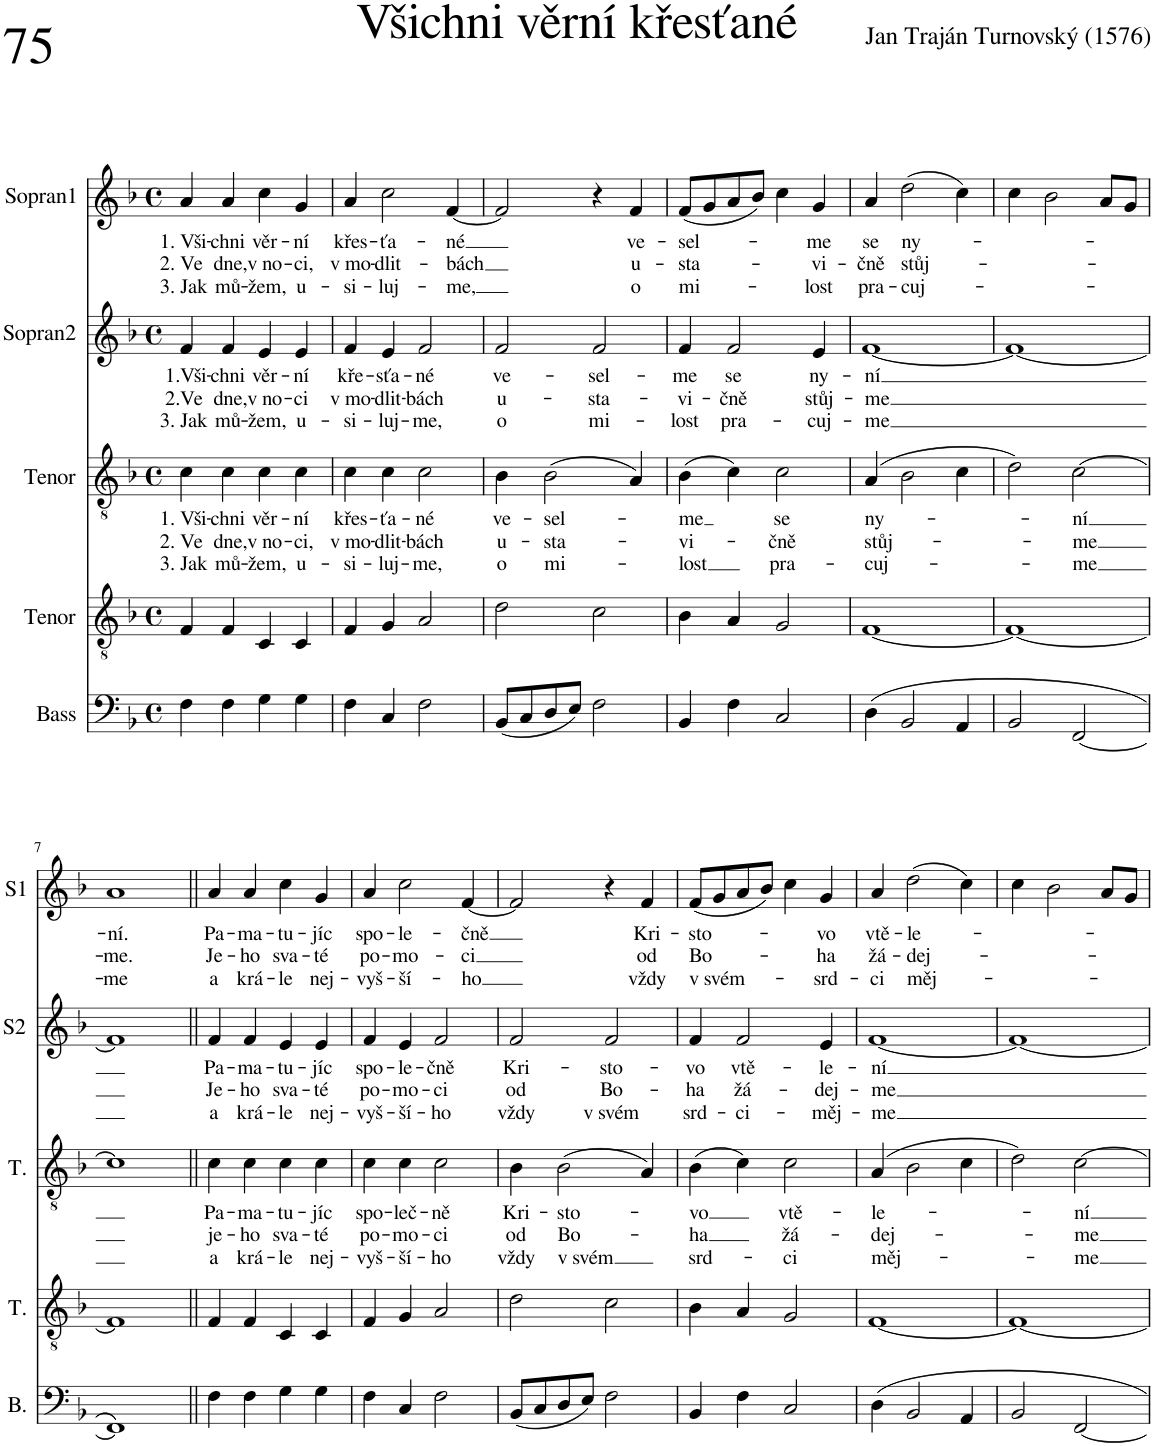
**kern	**kern	**kern	**text	**text	**text	**kern	**text	**text	**text	**kern	**text	**text	**text
*part5	*part4	*part3	*part3	*part3	*part3	*part2	*part2	*part2	*part2	*part1	*part1	*part1	*part1
*staff5	*staff4	*staff3	*staff3	*staff3	*staff3	*staff2	*staff2	*staff2	*staff2	*staff1	*staff1	*staff1	*staff1
*I"Bass	*I"Tenor	*I"Tenor	*	*	*	*I"Sopran2	*	*	*	*I"Sopran1	*	*	*
*I'B.	*I'T.	*I'T.	*	*	*	*I'S2	*	*	*	*I'S1	*	*	*
*clefF4	*clefGv2	*clefGv2	*	*	*	*clefG2	*	*	*	*clefG2	*	*	*
*k[b-]	*k[b-]	*k[b-]	*	*	*	*k[b-]	*	*	*	*k[b-]	*	*	*
*M4/4	*M4/4	*M4/4	*	*	*	*M4/4	*	*	*	*M4/4	*	*	*
*met(c)	*met(c)	*met(c)	*	*	*	*met(c)	*	*	*	*met(c)	*	*	*
=1	=1	=1	=1	=1	=1	=1	=1	=1	=1	=1	=1	=1	=1
!	!	!	!LO:LY:b	!LO:LY:b	!LO:LY:b	!	!LO:LY:b	!LO:LY:b	!LO:LY:b	!	!LO:LY:b	!LO:LY:b	!LO:LY:b
4F\	4F/	4c\	1. Vši-	2. Ve	3. Jak	4f/	1.Vši-	2.Ve	3. Jak	4a/	1. Vši-	2. Ve	3. Jak
!	!	!	!LO:LY:b	!LO:LY:b	!LO:LY:b	!	!LO:LY:b	!LO:LY:b	!LO:LY:b	!	!LO:LY:b	!LO:LY:b	!LO:LY:b
4F\	4F/	4c\	-chni	dne,	mů-	4f/	-chni	dne,	mů-	4a/	-chni	dne,	mů-
!	!	!	!LO:LY:b	!LO:LY:b	!LO:LY:b	!	!LO:LY:b	!LO:LY:b	!LO:LY:b	!	!LO:LY:b	!LO:LY:b	!LO:LY:b
4G\	4C/	4c\	věr-	v no-	-žem,	4e/	věr-	v no-	-žem,	4cc\	věr-	v no-	-žem,
!	!	!	!LO:LY:b	!LO:LY:b	!LO:LY:b	!	!LO:LY:b	!LO:LY:b	!LO:LY:b	!	!LO:LY:b	!LO:LY:b	!LO:LY:b
4G\	4C/	4c\	-ní	-ci,	u-	4e/	-ní	-ci	u-	4g/	-ní	-ci,	u-
=2	=2	=2	=2	=2	=2	=2	=2	=2	=2	=2	=2	=2	=2
!	!	!	!LO:LY:b	!LO:LY:b	!LO:LY:b	!	!LO:LY:b	!LO:LY:b	!LO:LY:b	!	!LO:LY:b	!LO:LY:b	!LO:LY:b
4F\	4F/	4c\	křes-	v mo-	-si-	4f/	kře-	v mo-	-si-	4a/	křes-	v mo-	-si-
!	!	!	!LO:LY:b	!LO:LY:b	!LO:LY:b	!	!LO:LY:b	!LO:LY:b	!LO:LY:b	!	!LO:LY:b	!LO:LY:b	!LO:LY:b
4C/	4G/	4c\	-ťa-	-dlit-	-luj-	4e/	-sťa-	-dlit-	-luj-	2cc\	-ťa-	-dlit-	-luj-
!	!	!	!LO:LY:b	!LO:LY:b	!LO:LY:b	!	!LO:LY:b	!LO:LY:b	!LO:LY:b	!	!	!	!
2F\	2A/	2c\	-né	-bách	-me,	2f/	-né	-bách	-me,	.	.	.	.
!	!	!	!	!	!	!	!	!	!	!	!LO:LY:b	!LO:LY:b	!LO:LY:b
.	.	.	.	.	.	.	.	.	.	[4f/	-né	-bách	-me,
=3	=3	=3	=3	=3	=3	=3	=3	=3	=3	=3	=3	=3	=3
!	!	!	!LO:LY:b	!LO:LY:b	!LO:LY:b	!	!LO:LY:b	!LO:LY:b	!LO:LY:b	!	!	!	!
(8BB-/L	2d\	4B-\	ve-	u-	o	2f/	ve-	u-	o	2f/]	.	.	.
8C/	.	.	.	.	.	.	.	.	.	.	.	.	.
!	!	!	!LO:LY:b	!LO:LY:b	!LO:LY:b	!	!	!	!	!	!	!	!
8D/	.	(2B-\	-sel-	-sta-	mi-	.	.	.	.	.	.	.	.
8E/J)	.	.	.	.	.	.	.	.	.	.	.	.	.
!	!	!	!	!	!	!	!LO:LY:b	!LO:LY:b	!LO:LY:b	!	!	!	!
2F\	2c\	.	.	.	.	2f/	-sel-	-sta-	mi-	4r	.	.	.
!	!	!	!	!	!	!	!	!	!	!	!LO:LY:b	!LO:LY:b	!LO:LY:b
.	.	4A/)	.	.	.	.	.	.	.	4f/	ve-	u-	o
=4	=4	=4	=4	=4	=4	=4	=4	=4	=4	=4	=4	=4	=4
!	!	!	!LO:LY:b	!LO:LY:b	!LO:LY:b	!	!LO:LY:b	!LO:LY:b	!LO:LY:b	!	!LO:LY:b	!LO:LY:b	!LO:LY:b
4BB-/	4B-\	(4B-\	-me	-vi-	-lost	4f/	-me	-vi-	-lost	(8f/L	-sel-	-sta-	mi-
.	.	.	.	.	.	.	.	.	.	8g/	.	.	.
!	!	!	!	!	!	!	!LO:LY:b	!LO:LY:b	!LO:LY:b	!	!	!	!
4F\	4A/	4c\)	.	.	.	2f/	se	-čně	pra-	8a/	.	.	.
.	.	.	.	.	.	.	.	.	.	8b-/J)	.	.	.
!	!	!	!LO:LY:b	!LO:LY:b	!LO:LY:b	!	!	!	!	!	!	!	!
2C/	2G/	2c\	se	-čně	pra-	.	.	.	.	4cc\	.	.	.
!	!	!	!	!	!	!	!LO:LY:b	!LO:LY:b	!LO:LY:b	!	!LO:LY:b	!LO:LY:b	!LO:LY:b
.	.	.	.	.	.	4e/	ny-	stůj-	-cuj-	4g/	-me	-vi-	lost
=5	=5	=5	=5	=5	=5	=5	=5	=5	=5	=5	=5	=5	=5
!	!	!	!LO:LY:b	!LO:LY:b	!LO:LY:b	!	!LO:LY:b	!LO:LY:b	!LO:LY:b	!	!LO:LY:b	!LO:LY:b	!LO:LY:b
(4D\	[1F	(4A/	ny-	stůj-	-cuj-	[1f	-ní	-me	-me	4a/	se	-čně	pra-
!	!	!	!	!	!	!	!	!	!	!	!LO:LY:b	!LO:LY:b	!LO:LY:b
2BB-/	.	2B-\	.	.	.	.	.	.	.	(2dd\	ny-	stůj-	-cuj-
4AA/	.	4c\	.	.	.	.	.	.	.	4cc\)	.	.	.
=6	=6	=6	=6	=6	=6	=6	=6	=6	=6	=6	=6	=6	=6
2BB-/	1F_	2d\)	.	.	.	1f_	.	.	.	4cc\	.	.	.
.	.	.	.	.	.	.	.	.	.	2b-\	.	.	.
!	!	!	!LO:LY:b	!LO:LY:b	!LO:LY:b	!	!	!	!	!	!	!	!
[2FF/	.	[2c\	-ní	-me	-me	.	.	.	.	.	.	.	.
.	.	.	.	.	.	.	.	.	.	8a/L	.	.	.
.	.	.	.	.	.	.	.	.	.	8g/J	.	.	.
!!LO:LB:g=z
=7	=7	=7	=7	=7	=7	=7	=7	=7	=7	=7	=7	=7	=7
!	!	!	!	!	!	!	!	!	!	!	!LO:LY:b	!LO:LY:b	!LO:LY:b
1FF])	1F]	1c]	.	.	.	1f]	.	.	.	1a	-ní.	-me.	me
=8||	=8||	=8||	=8||	=8||	=8||	=8||	=8||	=8||	=8||	=8||	=8||	=8||	=8||
!	!	!	!LO:LY:b	!LO:LY:b	!LO:LY:b	!	!LO:LY:b	!LO:LY:b	!LO:LY:b	!	!LO:LY:b	!LO:LY:b	!LO:LY:b
4F\	4F/	4c\	Pa-	je-	a	4f/	Pa-	Je-	a	4a/	Pa-	Je-	a
!	!	!	!LO:LY:b	!LO:LY:b	!LO:LY:b	!	!LO:LY:b	!LO:LY:b	!LO:LY:b	!	!LO:LY:b	!LO:LY:b	!LO:LY:b
4F\	4F/	4c\	-ma-	-ho	krá-	4f/	-ma-	-ho	krá-	4a/	-ma-	-ho	krá-
!	!	!	!LO:LY:b	!LO:LY:b	!LO:LY:b	!	!LO:LY:b	!LO:LY:b	!LO:LY:b	!	!LO:LY:b	!LO:LY:b	!LO:LY:b
4G\	4C/	4c\	-tu-	sva-	-le	4e/	-tu-	sva-	-le	4cc\	-tu-	sva-	-le
!	!	!	!LO:LY:b	!LO:LY:b	!LO:LY:b	!	!LO:LY:b	!LO:LY:b	!LO:LY:b	!	!LO:LY:b	!LO:LY:b	!LO:LY:b
4G\	4C/	4c\	-jíc	-té	nej-	4e/	-jíc	-té	nej-	4g/	-jíc	-té	nej-
=9	=9	=9	=9	=9	=9	=9	=9	=9	=9	=9	=9	=9	=9
!	!	!	!LO:LY:b	!LO:LY:b	!LO:LY:b	!	!LO:LY:b	!LO:LY:b	!LO:LY:b	!	!LO:LY:b	!LO:LY:b	!LO:LY:b
4F\	4F/	4c\	spo-	po-	-vyš-	4f/	spo-	po-	-vyš-	4a/	spo-	po-	-vyš-
!	!	!	!LO:LY:b	!LO:LY:b	!LO:LY:b	!	!LO:LY:b	!LO:LY:b	!LO:LY:b	!	!LO:LY:b	!LO:LY:b	!LO:LY:b
4C/	4G/	4c\	-leč-	-mo-	-ší-	4e/	-le-	-mo-	-ší-	2cc\	-le-	-mo-	-ší-
!	!	!	!LO:LY:b	!LO:LY:b	!LO:LY:b	!	!LO:LY:b	!LO:LY:b	!LO:LY:b	!	!	!	!
2F\	2A/	2c\	-ně	-ci	-ho	2f/	-čně	-ci	-ho	.	.	.	.
!	!	!	!	!	!	!	!	!	!	!	!LO:LY:b	!LO:LY:b	!LO:LY:b
.	.	.	.	.	.	.	.	.	.	[4f/	-čně	-ci	-ho
=10	=10	=10	=10	=10	=10	=10	=10	=10	=10	=10	=10	=10	=10
!	!	!	!LO:LY:b	!LO:LY:b	!LO:LY:b	!	!LO:LY:b	!LO:LY:b	!LO:LY:b	!	!	!	!
(8BB-/L	2d\	4B-\	Kri-	od	vždy	2f/	Kri-	od	vždy	2f/]	.	.	.
8C/	.	.	.	.	.	.	.	.	.	.	.	.	.
!	!	!	!LO:LY:b	!LO:LY:b	!LO:LY:b	!	!	!	!	!	!	!	!
8D/	.	(2B-\	-sto-	Bo-	v svém	.	.	.	.	.	.	.	.
8E/J)	.	.	.	.	.	.	.	.	.	.	.	.	.
!	!	!	!	!	!	!	!LO:LY:b	!LO:LY:b	!LO:LY:b	!	!	!	!
2F\	2c\	.	.	.	.	2f/	-sto-	Bo-	v svém	4r	.	.	.
!	!	!	!	!	!	!	!	!	!	!	!LO:LY:b	!LO:LY:b	!LO:LY:b
.	.	4A/)	.	.	.	.	.	.	.	4f/	Kri-	od	vždy
=11	=11	=11	=11	=11	=11	=11	=11	=11	=11	=11	=11	=11	=11
!	!	!	!LO:LY:b	!LO:LY:b	!LO:LY:b	!	!LO:LY:b	!LO:LY:b	!LO:LY:b	!	!LO:LY:b	!LO:LY:b	!LO:LY:b
4BB-/	4B-\	(4B-\	-vo	-ha	srd-	4f/	-vo	-ha	srd-	(8f/L	-sto-	Bo-	v svém-
.	.	.	.	.	.	.	.	.	.	8g/	.	.	.
!	!	!	!	!	!	!	!LO:LY:b	!LO:LY:b	!LO:LY:b	!	!	!	!
4F\	4A/	4c\)	.	.	.	2f/	vtě-	žá-	-ci-	8a/	.	.	.
.	.	.	.	.	.	.	.	.	.	8b-/J)	.	.	.
!	!	!	!LO:LY:b	!LO:LY:b	!LO:LY:b	!	!	!	!	!	!	!	!
2C/	2G/	2c\	vtě-	žá-	-ci	.	.	.	.	4cc\	.	.	.
!	!	!	!	!	!	!	!LO:LY:b	!LO:LY:b	!LO:LY:b	!	!LO:LY:b	!LO:LY:b	!LO:LY:b
.	.	.	.	.	.	4e/	-le-	-dej-	-měj-	4g/	-vo	-ha	-srd-
=12	=12	=12	=12	=12	=12	=12	=12	=12	=12	=12	=12	=12	=12
!	!	!	!LO:LY:b	!LO:LY:b	!LO:LY:b	!	!LO:LY:b	!LO:LY:b	!LO:LY:b	!	!LO:LY:b	!LO:LY:b	!LO:LY:b
4D\	[1F	(4A/	-le-	-dej-	měj-	[1f	-ní	-me	-me	4a/	vtě-	žá-	-ci
!	!	!	!	!	!	!	!	!	!	!	!LO:LY:b	!LO:LY:b	!LO:LY:b
2BB-/	.	2B-\	.	.	.	.	.	.	.	(2dd\	-le-	-dej-	měj-
4AA/	.	4c\	.	.	.	.	.	.	.	4cc\)	.	.	.
=13	=13	=13	=13	=13	=13	=13	=13	=13	=13	=13	=13	=13	=13
2BB-/	1F_	2d\)	.	.	.	1f_	.	.	.	4cc\	.	.	.
.	.	.	.	.	.	.	.	.	.	2b-\	.	.	.
!	!	!	!LO:LY:b	!LO:LY:b	!LO:LY:b	!	!	!	!	!	!	!	!
[2FF/	.	[2c\	-ní	-me	-me	.	.	.	.	.	.	.	.
.	.	.	.	.	.	.	.	.	.	8a/L	.	.	.
.	.	.	.	.	.	.	.	.	.	8g/J	.	.	.
=	=	=	=	=	=	=	=	=	=	=	=	=	=
*-	*-	*-	*-	*-	*-	*-	*-	*-	*-	*-	*-	*-	*-
